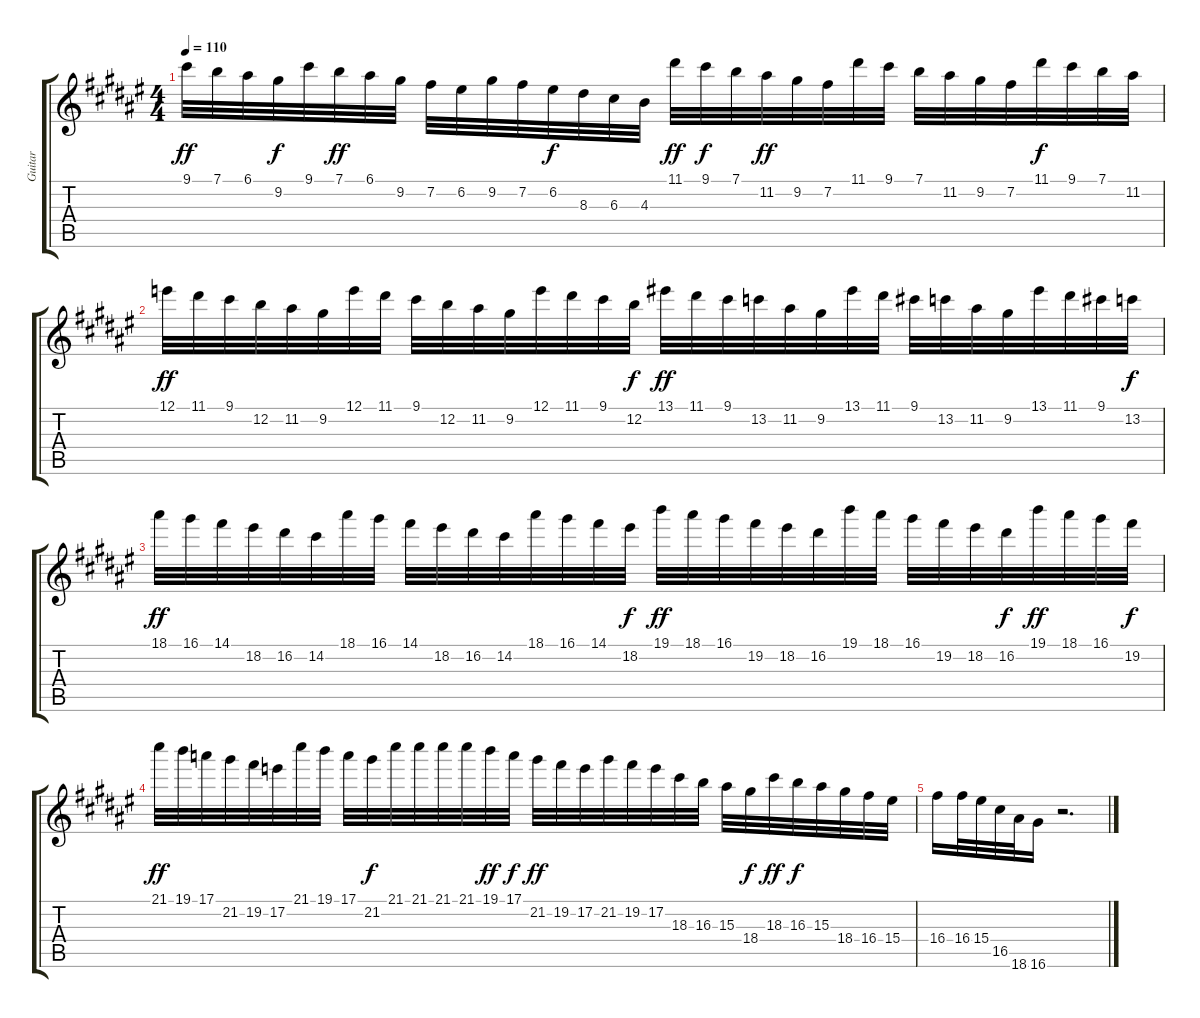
\track ("Guitar" "Guitar") {instrument overdrivenguitar}
\staff {score tabs}
\tuning (E4 B3 G3 D3 A2 E2) {hide}
\ts (4 4)
\tempo 110
\clef g2
\ks f#
9.1.32{dy ff volume 16 balance 0} 7.1.32 6.1.32 9.2.32{dy f} 9.1.32{balance 16} 7.1.32{dy ff} 6.1.32 9.2.32 7.2.32 6.2.32 9.2.32{balance 0} 7.2.32 6.2.32{dy f} 8.3.32 6.3.32 4.3.32 11.1.32{dy ff balance 16} 9.1.32{dy f} 7.1.32 11.2.32{dy ff} 9.2.32 7.2.32 11.1.32{balance 0} 9.1.32 7.1.32 11.2.32 9.2.32 7.2.32 11.1.32{dy f balance 16} 9.1.32 7.1.32 11.2.32 |
12.1.32{dy ff balance 0} 11.1.32 9.1.32 12.2.32 11.2.32 9.2.32 12.1.32{balance 16} 11.1.32 9.1.32 12.2.32 11.2.32 9.2.32 12.1.32{balance 0} 11.1.32 9.1.32 12.2.32{dy f} 13.1.32{dy ff balance 16} 11.1.32 9.1.32 13.2.32 11.2.32 9.2.32 13.1.32{balance 0} 11.1.32 9.1.32 13.2.32 11.2.32 9.2.32 13.1.32{balance 16} 11.1.32 9.1.32 13.2.32{dy f} |
18.1.32{dy ff balance 0} 16.1.32 14.1.32 18.2.32 16.2.32 14.2.32 18.1.32{balance 16} 16.1.32 14.1.32 18.2.32 16.2.32 14.2.32 18.1.32{balance 0} 16.1.32 14.1.32 18.2.32{dy f} 19.1.32{dy ff balance 16} 18.1.32 16.1.32 19.2.32 18.2.32 16.2.32 19.1.32{balance 0} 18.1.32 16.1.32 19.2.32 18.2.32 16.2.32{dy f} 19.1.32{dy ff balance 16} 18.1.32 16.1.32 19.2.32{dy f} |
21.1.32{dy ff balance 0} 19.1.32 17.1.32 21.2.32 19.2.32 17.2.32 21.1.32{balance 16} 19.1.32 17.1.32 21.2.32{dy f} 21.1.32{balance 0} 21.1.32 21.1.32 21.1.32 19.1.32{dy ff} 17.1.32{dy f} 21.2.32{dy ff} 19.2.32 17.2.32 21.2.32{balance 16} 19.2.32 17.2.32 18.3.32 16.3.32 15.3.32 18.4.32{dy f} 18.3.32{dy ff balance 0} 16.3.32{dy f} 15.3.32 18.4.32 16.4.32 15.4.32 |
16.4.16{balance 16} 16.4.32 15.4.32 16.5.32 18.6.32 16.6.16 r.2{d}
